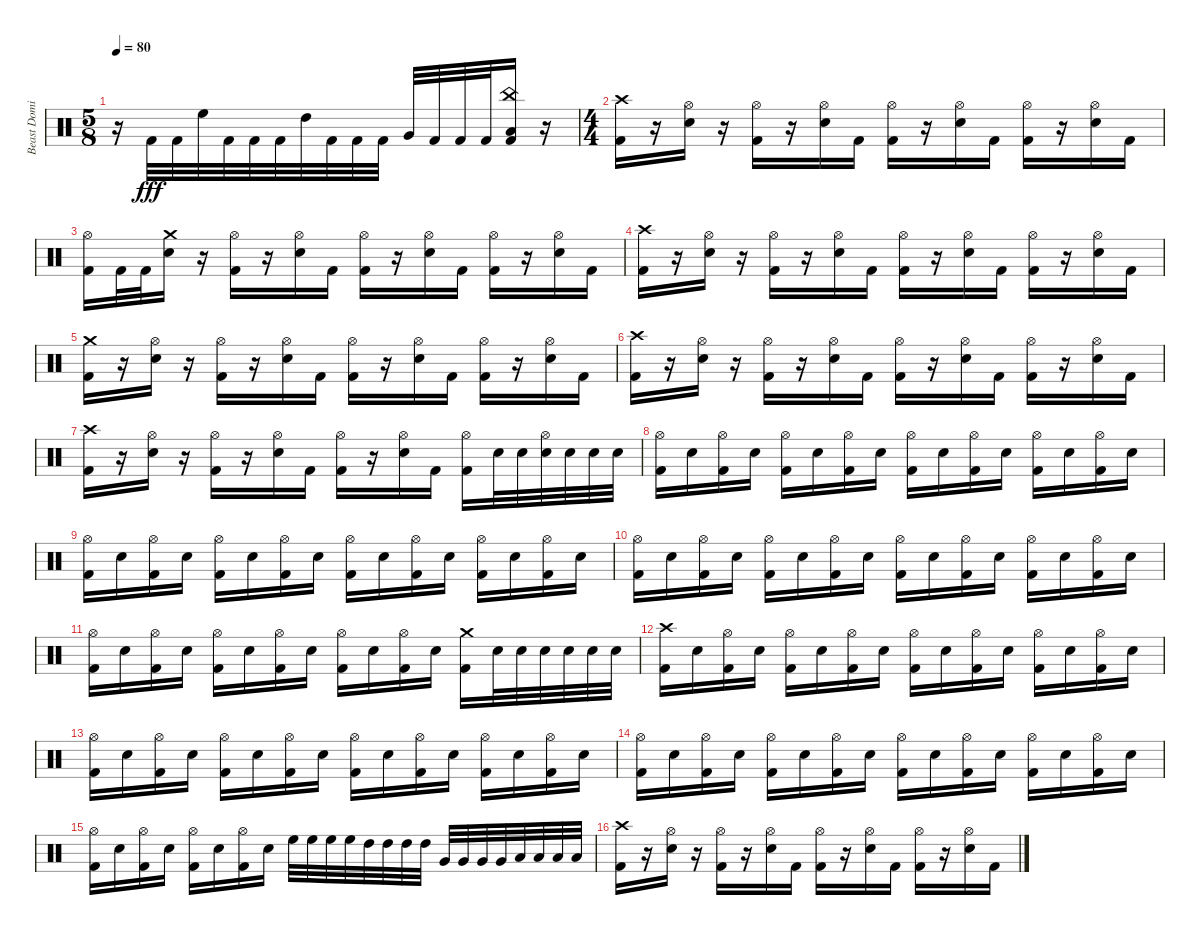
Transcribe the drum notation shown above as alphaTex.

\track ("Beast Dominator" "Beast Domi") {instrument percussion}
\staff {score}
\articulation defaults
\ts (5 8)
\tempo 80
\clef neutral
\ks c
r.16{dy fff} "Kick (hit) 2".32 "Kick (hit) 2".32 "High Floor Tom (hit)".32 "Kick (hit) 2".32 "Kick (hit) 2".32 "Kick (hit) 2".32 "High Tom (hit)".32 "Kick (hit) 2".32 "Kick (hit) 2".32 "Kick (hit) 2".32 "Very Low Tom (hit)".32 "Kick (hit) 2".32 "Kick (hit) 2".32 "Kick (hit) 2".32 ("China (hit)" "Low Floor Tom (hit)" "Kick (hit) 2").16 r.16 |
\ts (4 4)
("Crash high (hit)" "Kick (hit) 2").16 r.16 ("Hi-Hat (open)" "Snare (hit) 2").16 r.16 ("Hi-Hat (open)" "Kick (hit) 2").16 r.16 ("Hi-Hat (open)" "Snare (hit) 2").16 "Kick (hit) 2".16 ("Hi-Hat (open)" "Kick (hit) 2").16 r.16 ("Hi-Hat (open)" "Snare (hit) 2").16 "Kick (hit) 2".16 ("Hi-Hat (open)" "Kick (hit) 2").16 r.16 ("Hi-Hat (open)" "Snare (hit) 2").16 "Kick (hit) 2".16 |
("Hi-Hat (open)" "Kick (hit) 2").16 "Kick (hit) 2".32 "Kick (hit) 2".32 ("Crash medium (hit)" "Snare (hit) 2").16 r.16 ("Hi-Hat (open)" "Kick (hit) 2").16 r.16 ("Hi-Hat (open)" "Snare (hit) 2").16 "Kick (hit) 2".16 ("Hi-Hat (open)" "Kick (hit) 2").16 r.16 ("Hi-Hat (open)" "Snare (hit) 2").16 "Kick (hit) 2".16 ("Hi-Hat (open)" "Kick (hit) 2").16 r.16 ("Hi-Hat (open)" "Snare (hit) 2").16 "Kick (hit) 2".16 |
("Crash high (hit)" "Kick (hit) 2").16 r.16 ("Hi-Hat (open)" "Snare (hit) 2").16 r.16 ("Hi-Hat (open)" "Kick (hit) 2").16 r.16 ("Hi-Hat (open)" "Snare (hit) 2").16 "Kick (hit) 2".16 ("Hi-Hat (open)" "Kick (hit) 2").16 r.16 ("Hi-Hat (open)" "Snare (hit) 2").16 "Kick (hit) 2".16 ("Hi-Hat (open)" "Kick (hit) 2").16 r.16 ("Hi-Hat (open)" "Snare (hit) 2").16 "Kick (hit) 2".16 |
("Crash medium (hit)" "Kick (hit) 2").16 r.16 ("Hi-Hat (open)" "Snare (hit) 2").16 r.16 ("Hi-Hat (open)" "Kick (hit) 2").16 r.16 ("Hi-Hat (open)" "Snare (hit) 2").16 "Kick (hit) 2".16 ("Hi-Hat (open)" "Kick (hit) 2").16 r.16 ("Hi-Hat (open)" "Snare (hit) 2").16 "Kick (hit) 2".16 ("Hi-Hat (open)" "Kick (hit) 2").16 r.16 ("Hi-Hat (open)" "Snare (hit) 2").16 "Kick (hit) 2".16 |
("Crash high (hit)" "Kick (hit) 2").16 r.16 ("Hi-Hat (open)" "Snare (hit) 2").16 r.16 ("Hi-Hat (open)" "Kick (hit) 2").16 r.16 ("Hi-Hat (open)" "Snare (hit) 2").16 "Kick (hit) 2".16 ("Hi-Hat (open)" "Kick (hit) 2").16 r.16 ("Hi-Hat (open)" "Snare (hit) 2").16 "Kick (hit) 2".16 ("Hi-Hat (open)" "Kick (hit) 2").16 r.16 ("Hi-Hat (open)" "Snare (hit) 2").16 "Kick (hit) 2".16 |
("Crash high (hit)" "Kick (hit) 2").16 r.16 ("Hi-Hat (open)" "Snare (hit) 2").16 r.16 ("Hi-Hat (open)" "Kick (hit) 2").16 r.16 ("Hi-Hat (open)" "Snare (hit) 2").16 "Kick (hit) 2".16 ("Hi-Hat (open)" "Kick (hit) 2").16 r.16 ("Hi-Hat (open)" "Snare (hit) 2").16 "Kick (hit) 2".16 ("Hi-Hat (open)" "Kick (hit) 2").16 "Snare (hit) 2".32 "Snare (hit) 2".32 ("Hi-Hat (open)" "Snare (hit) 2").32 "Snare (hit) 2".32 "Snare (hit) 2".32 "Snare (hit) 2".32 |
("Hi-Hat (open)" "Kick (hit) 2").16 "Snare (hit) 2".16 ("Hi-Hat (open)" "Kick (hit) 2").16 "Snare (hit) 2".16 ("Hi-Hat (open)" "Kick (hit) 2").16 "Snare (hit) 2".16 ("Hi-Hat (open)" "Kick (hit) 2").16 "Snare (hit) 2".16 ("Hi-Hat (open)" "Kick (hit) 2").16 "Snare (hit) 2".16 ("Hi-Hat (open)" "Kick (hit) 2").16 "Snare (hit) 2".16 ("Hi-Hat (open)" "Kick (hit) 2").16 "Snare (hit) 2".16 ("Hi-Hat (open)" "Kick (hit) 2").16 "Snare (hit) 2".16 |
("Hi-Hat (open)" "Kick (hit) 2").16 "Snare (hit) 2".16 ("Hi-Hat (open)" "Kick (hit) 2").16 "Snare (hit) 2".16 ("Hi-Hat (open)" "Kick (hit) 2").16 "Snare (hit) 2".16 ("Hi-Hat (open)" "Kick (hit) 2").16 "Snare (hit) 2".16 ("Hi-Hat (open)" "Kick (hit) 2").16 "Snare (hit) 2".16 ("Hi-Hat (open)" "Kick (hit) 2").16 "Snare (hit) 2".16 ("Hi-Hat (open)" "Kick (hit) 2").16 "Snare (hit) 2".16 ("Hi-Hat (open)" "Kick (hit) 2").16 "Snare (hit) 2".16 |
("Hi-Hat (open)" "Kick (hit) 2").16 "Snare (hit) 2".16 ("Hi-Hat (open)" "Kick (hit) 2").16 "Snare (hit) 2".16 ("Hi-Hat (open)" "Kick (hit) 2").16 "Snare (hit) 2".16 ("Hi-Hat (open)" "Kick (hit) 2").16 "Snare (hit) 2".16 ("Hi-Hat (open)" "Kick (hit) 2").16 "Snare (hit) 2".16 ("Hi-Hat (open)" "Kick (hit) 2").16 "Snare (hit) 2".16 ("Hi-Hat (open)" "Kick (hit) 2").16 "Snare (hit) 2".16 ("Hi-Hat (open)" "Kick (hit) 2").16 "Snare (hit) 2".16 |
("Hi-Hat (open)" "Kick (hit) 2").16 "Snare (hit) 2".16 ("Hi-Hat (open)" "Kick (hit) 2").16 "Snare (hit) 2".16 ("Hi-Hat (open)" "Kick (hit) 2").16 "Snare (hit) 2".16 ("Hi-Hat (open)" "Kick (hit) 2").16 "Snare (hit) 2".16 ("Hi-Hat (open)" "Kick (hit) 2").16 "Snare (hit) 2".16 ("Hi-Hat (open)" "Kick (hit) 2").16 "Snare (hit) 2".16 ("Crash medium (hit)" "Kick (hit) 2").16 "Snare (hit) 2".32 "Snare (hit) 2".32 "Snare (hit) 2".32 "Snare (hit) 2".32 "Snare (hit) 2".32 "Snare (hit) 2".32 |
("Crash high (hit)" "Kick (hit) 2").16 "Snare (hit) 2".16 ("Hi-Hat (open)" "Kick (hit) 2").16 "Snare (hit) 2".16 ("Hi-Hat (open)" "Kick (hit) 2").16 "Snare (hit) 2".16 ("Hi-Hat (open)" "Kick (hit) 2").16 "Snare (hit) 2".16 ("Hi-Hat (open)" "Kick (hit) 2").16 "Snare (hit) 2".16 ("Hi-Hat (open)" "Kick (hit) 2").16 "Snare (hit) 2".16 ("Hi-Hat (open)" "Kick (hit) 2").16 "Snare (hit) 2".16 ("Hi-Hat (open)" "Kick (hit) 2").16 "Snare (hit) 2".16 |
("Hi-Hat (open)" "Kick (hit) 2").16 "Snare (hit) 2".16 ("Hi-Hat (open)" "Kick (hit) 2").16 "Snare (hit) 2".16 ("Hi-Hat (open)" "Kick (hit) 2").16 "Snare (hit) 2".16 ("Hi-Hat (open)" "Kick (hit) 2").16 "Snare (hit) 2".16 ("Hi-Hat (open)" "Kick (hit) 2").16 "Snare (hit) 2".16 ("Hi-Hat (open)" "Kick (hit) 2").16 "Snare (hit) 2".16 ("Hi-Hat (open)" "Kick (hit) 2").16 "Snare (hit) 2".16 ("Hi-Hat (open)" "Kick (hit) 2").16 "Snare (hit) 2".16 |
("Hi-Hat (open)" "Kick (hit) 2").16 "Snare (hit) 2".16 ("Hi-Hat (open)" "Kick (hit) 2").16 "Snare (hit) 2".16 ("Hi-Hat (open)" "Kick (hit) 2").16 "Snare (hit) 2".16 ("Hi-Hat (open)" "Kick (hit) 2").16 "Snare (hit) 2".16 ("Hi-Hat (open)" "Kick (hit) 2").16 "Snare (hit) 2".16 ("Hi-Hat (open)" "Kick (hit) 2").16 "Snare (hit) 2".16 ("Hi-Hat (open)" "Kick (hit) 2").16 "Snare (hit) 2".16 ("Hi-Hat (open)" "Kick (hit) 2").16 "Snare (hit) 2".16 |
("Hi-Hat (open)" "Kick (hit) 2").16 "Snare (hit) 2".16 ("Hi-Hat (open)" "Kick (hit) 2").16 "Snare (hit) 2".16 ("Hi-Hat (open)" "Kick (hit) 2").16 "Snare (hit) 2".16 ("Hi-Hat (open)" "Kick (hit) 2").16 "Snare (hit) 2".16 "High Floor Tom (hit)".32 "High Floor Tom (hit)".32 "High Floor Tom (hit)".32 "High Floor Tom (hit)".32 "High Tom (hit)".32 "High Tom (hit)".32 "High Tom (hit)".32 "High Tom (hit)".32 "Very Low Tom (hit)".32 "Very Low Tom (hit)".32 "Very Low Tom (hit)".32 "Very Low Tom (hit)".32 "Low Floor Tom (hit)".32 "Low Floor Tom (hit)".32 "Low Floor Tom (hit)".32 "Low Floor Tom (hit)".32 |
("Crash high (hit)" "Kick (hit) 2").16 r.16 ("Hi-Hat (open)" "Snare (hit) 2").16 r.16 ("Hi-Hat (open)" "Kick (hit) 2").16 r.16 ("Hi-Hat (open)" "Snare (hit) 2").16 "Kick (hit) 2".16 ("Hi-Hat (open)" "Kick (hit) 2").16 r.16 ("Hi-Hat (open)" "Snare (hit) 2").16 "Kick (hit) 2".16 ("Hi-Hat (open)" "Kick (hit) 2").16 r.16 ("Hi-Hat (open)" "Snare (hit) 2").16 "Kick (hit) 2".16
